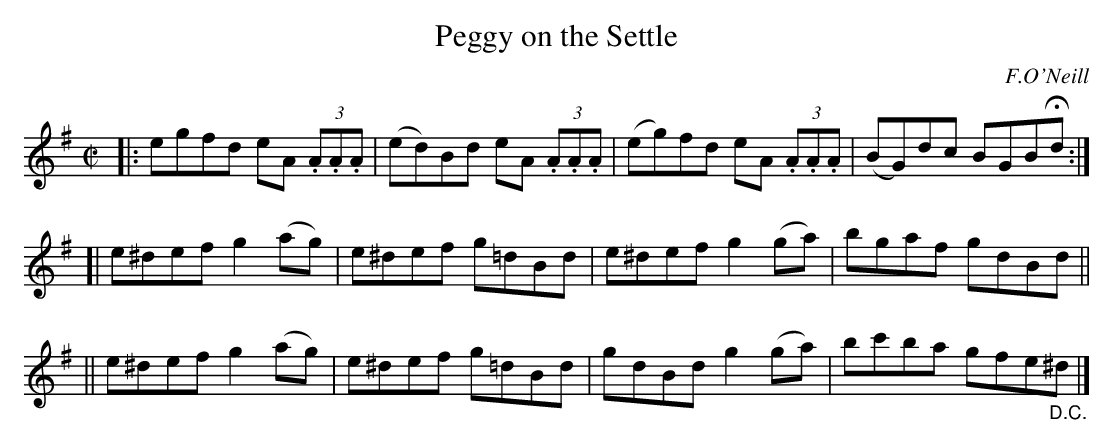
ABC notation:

X:1
T: Peggy on the Settle
O: F.O'Neill
M: C|
L: 1/8
K: G	% or maybe Em
|:  egfd eA (3.A.A.A | (ed)Bd eA (3.A.A.A \
| (eg)fd eA (3.A.A.A | (BG)dc BGBHd :|
[| e^def g2(ag) | e^def g=dBd | e^def g2(ga) | bgaf gdBd ||
|| e^def g2(ag) | e^def g=dBd | gdBd g2(ga) | bc'ba gfe"_D.C."^d |]
